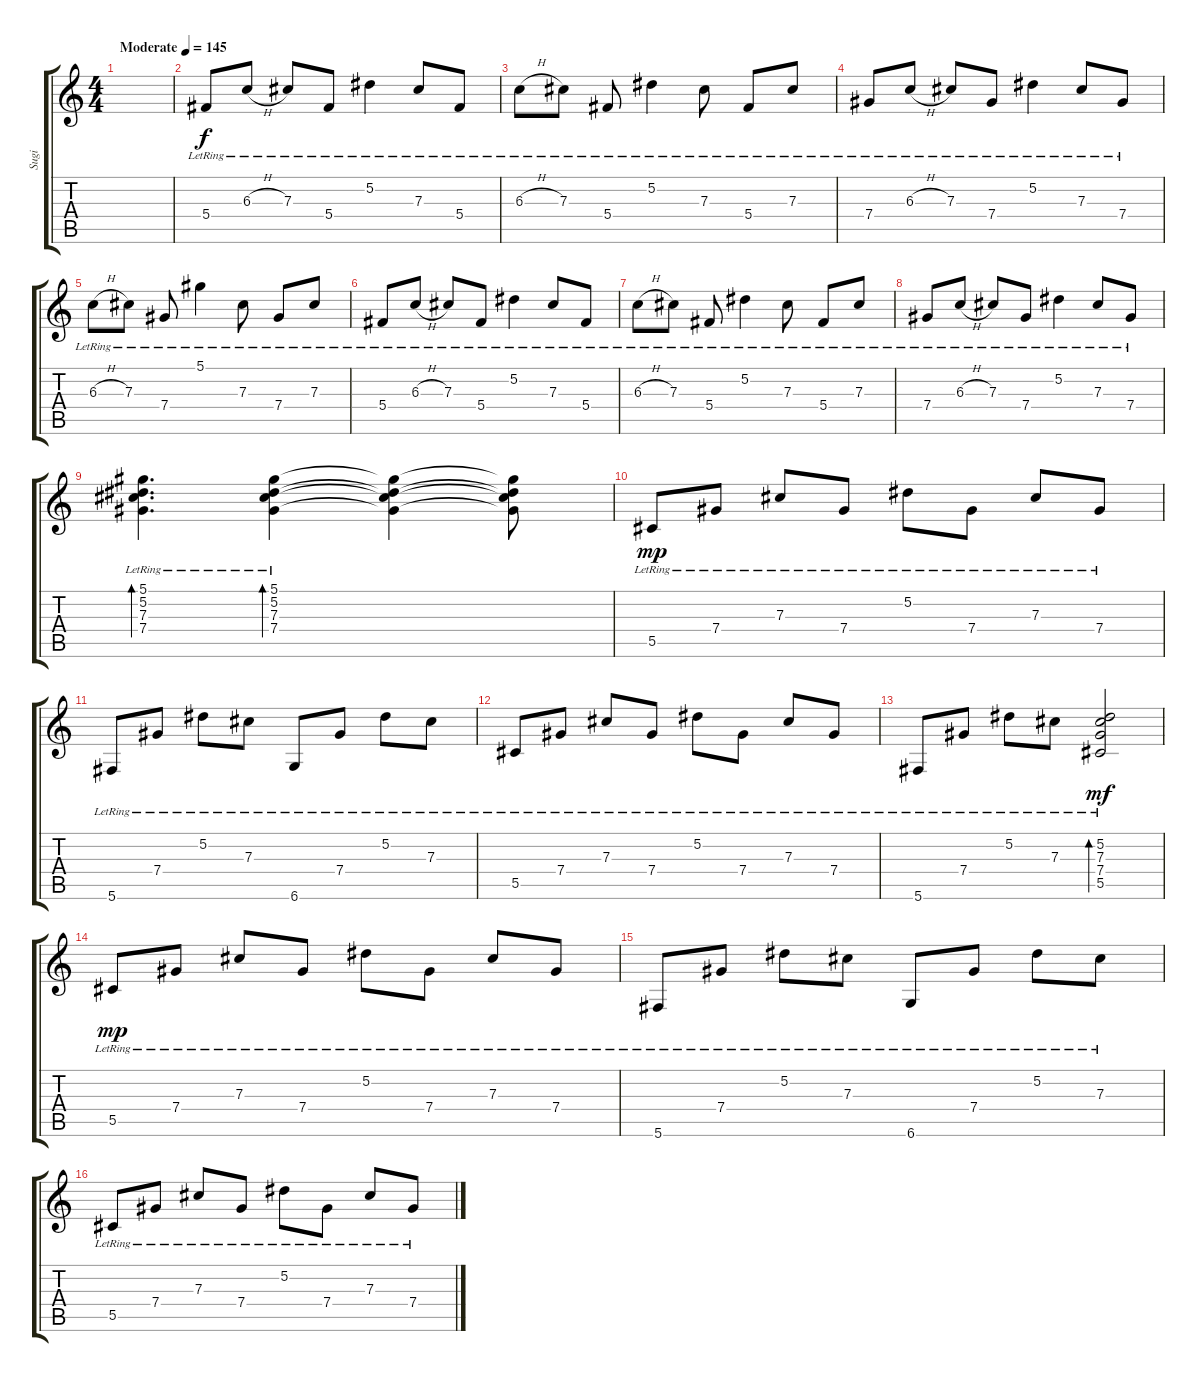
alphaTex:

\track ("Sugi " "Sugi ") {instrument electricguitarjazz}
\staff {score tabs}
\tuning (Eb4 Bb3 Gb3 Db3 Ab2 Db2) {hide}
\ts (4 4)
\tempo (145 "Moderate")
\clef g2
\ks c
|
5.4{lr}.8 6.3{h lr}.8 7.3{lr}.8 5.4{lr}.8 5.2{lr}.4 7.3{lr}.8 5.4{lr}.8 |
6.3{h lr}.8 7.3{lr}.8 5.4{lr}.8 5.2{lr}.4 7.3{lr}.8 5.4{lr}.8 7.3{lr}.8 |
7.4{lr}.8 6.3{h lr}.8 7.3{lr}.8 7.4{lr}.8 5.2{lr}.4 7.3{lr}.8 7.4{lr}.8 |
6.3{h lr}.8 7.3{lr}.8 7.4{lr}.8 5.1{lr}.4 7.3{lr}.8 7.4{lr}.8 7.3{lr}.8 |
5.4{lr}.8 6.3{h lr}.8 7.3{lr}.8 5.4{lr}.8 5.2{lr}.4 7.3{lr}.8 5.4{lr}.8 |
6.3{h lr}.8 7.3{lr}.8 5.4{lr}.8 5.2{lr}.4 7.3{lr}.8 5.4{lr}.8 7.3{lr}.8 |
7.4{lr}.8 6.3{h lr}.8 7.3{lr}.8 7.4{lr}.8 5.2{lr}.4 7.3{lr}.8 7.4{lr}.8 |
(5.1{lr} 5.2{lr} 7.3{lr} 7.4{lr}).4{d bd 60} (5.1{lr} 5.2{lr} 7.3{lr} 7.4{lr}).4{bd 60} (5.1{t} 5.2{t} 7.3{t} 7.4{t}).4 (5.1{t} 5.2{t} 7.3{t} 7.4{t}).8 |
5.5{lr}.8{dy mp} 7.4{lr}.8 7.3{lr}.8 7.4{lr}.8 5.2{lr}.8 7.4{lr}.8 7.3{lr}.8 7.4{lr}.8 |
5.6{lr}.8 7.4{lr}.8 5.2{lr}.8 7.3{lr}.8 6.6{lr}.8 7.4{lr}.8 5.2{lr}.8 7.3{lr}.8 |
5.5{lr}.8 7.4{lr}.8 7.3{lr}.8 7.4{lr}.8 5.2{lr}.8 7.4{lr}.8 7.3{lr}.8 7.4{lr}.8 |
5.6{lr}.8 7.4{lr}.8 5.2{lr}.8 7.3{lr}.8 (5.2{lr} 7.3{lr} 7.4{lr} 5.5{lr}).2{bd 120 dy mf} |
5.5{lr}.8{dy mp} 7.4{lr}.8 7.3{lr}.8 7.4{lr}.8 5.2{lr}.8 7.4{lr}.8 7.3{lr}.8 7.4{lr}.8 |
5.6{lr}.8 7.4{lr}.8 5.2{lr}.8 7.3{lr}.8 6.6{lr}.8 7.4{lr}.8 5.2{lr}.8 7.3{lr}.8 |
5.5{lr}.8 7.4{lr}.8 7.3{lr}.8 7.4{lr}.8 5.2{lr}.8 7.4{lr}.8 7.3{lr}.8 7.4{lr}.8
